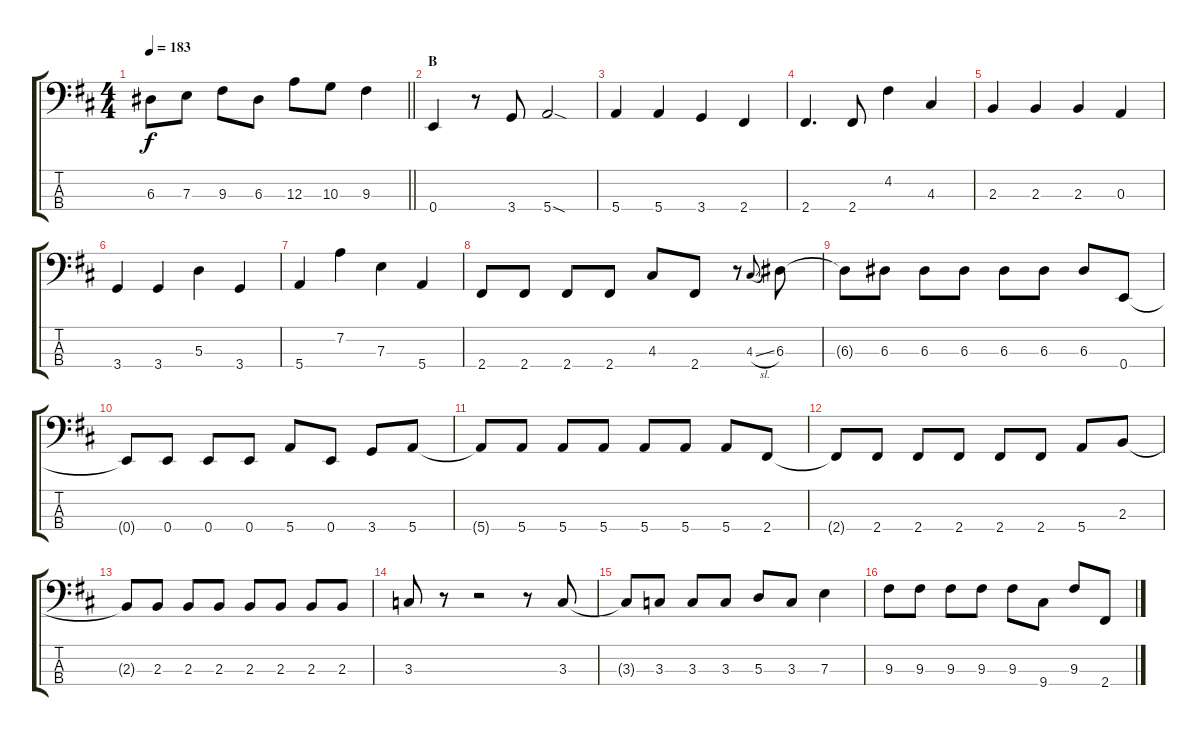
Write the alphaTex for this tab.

\track "" {instrument electricbasspick}
\staff {score tabs}
\tuning (G2 D2 A1 E1) {hide}
\ts (4 4)
\tempo 183
\clef f4
\barLineRight lightlight
\ks d
6.3.8{dy f} 7.3.8 9.3.8 6.3.8 12.3.8 10.3.8 9.3.4 |
\section ("" "B")
0.4.4 r.8 3.4.8 5.4{sod}.2 |
5.4.4 5.4.4 3.4.4 2.4.4 |
2.4.4{d} 2.4.8 4.2.4 4.3.4 |
2.3.4 2.3.4 2.3.4 0.3.4 |
3.4.4 3.4.4 5.3.4 3.4.4 |
5.4.4 7.2.4 7.3.4 5.4.4 |
2.4.8 2.4.8 2.4.8 2.4.8 4.3.8 2.4.8 r.8 4.3{sl}.8{gr onbeat} 6.3.8 |
6.3{t}.8 6.3.8 6.3.8 6.3.8 6.3.8 6.3.8 6.3.8 0.4.8 |
0.4{t}.8 0.4.8 0.4.8 0.4.8 5.4.8 0.4.8 3.4.8 5.4.8 |
5.4{t}.8 5.4.8 5.4.8 5.4.8 5.4.8 5.4.8 5.4.8 2.4.8 |
2.4{t}.8 2.4.8 2.4.8 2.4.8 2.4.8 2.4.8 5.4.8 2.3.8 |
2.3{t}.8 2.3.8 2.3.8 2.3.8 2.3.8 2.3.8 2.3.8 2.3.8 |
3.3.8 r.8 r.2 r.8 3.3.8 |
3.3{t}.8 3.3.8 3.3.8 3.3.8 5.3.8 3.3.8 7.3.4 |
9.3.8 9.3.8 9.3.8 9.3.8 9.3.8 9.4.8 9.3.8 2.4.8
